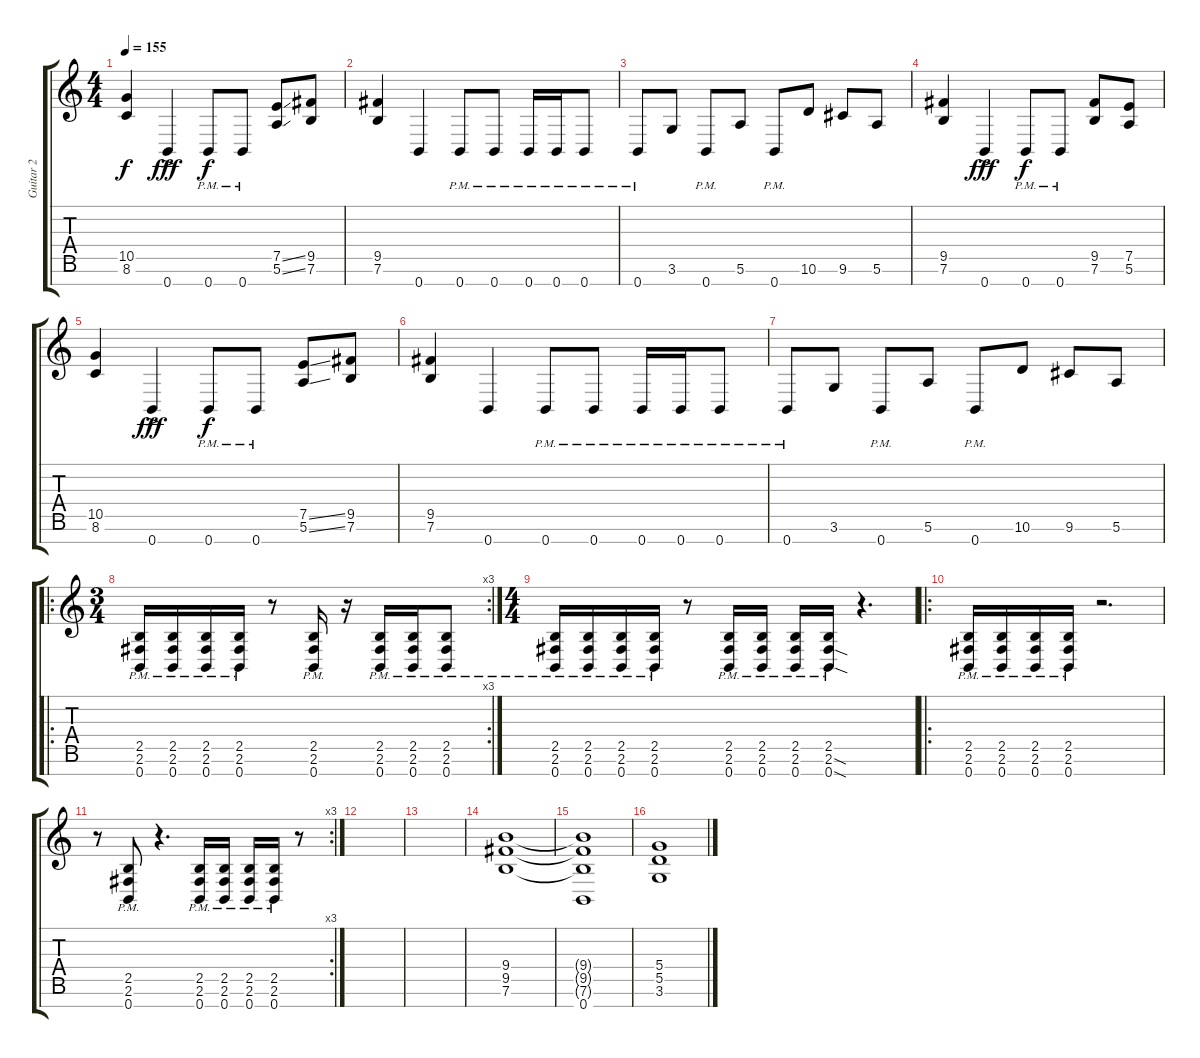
\track ("Guitar 2" "Guitar 2") {instrument distortionguitar}
\staff {score tabs}
\tuning (E4 B3 G3 D3 A2 E2 B1) {hide}
\ts (4 4)
\tempo 155
\clef g2
\ks c
(10.5 8.6).4{dy f} 0.7{ac}.4{dy fff} 0.7{pm}.8{dy f} 0.7{pm}.8 (7.5{ss} 5.6{ss}).8 (9.5 7.6).8 |
(9.5 7.6).4 0.7.4 0.7{pm}.8 0.7{pm}.8 0.7{pm}.16 0.7{pm}.16 0.7{pm}.8 |
0.7{pm}.8 3.6.8 0.7{pm}.8 5.6.8 0.7{pm}.8 10.6.8 9.6.8 5.6.8 |
(9.5 7.6).4 0.7{ac}.4{dy fff} 0.7{pm}.8{dy f} 0.7{pm}.8 (9.5 7.6).8 (7.5 5.6).8 |
(10.5 8.6).4 0.7{ac}.4{dy fff} 0.7{pm}.8{dy f} 0.7{pm}.8 (7.5{ss} 5.6{ss}).8 (9.5 7.6).8 |
(9.5 7.6).4 0.7.4 0.7{pm}.8 0.7{pm}.8 0.7{pm}.16 0.7{pm}.16 0.7{pm}.8 |
0.7{pm}.8 3.6.8 0.7{pm}.8 5.6.8 0.7{pm}.8 10.6.8 9.6.8 5.6.8 |
\ro
\rc 3
\ts (3 4)
(2.5{pm} 2.6{pm} 0.7{pm}).16 (2.5{pm} 2.6{pm} 0.7{pm}).16 (2.5{pm} 2.6{pm} 0.7{pm}).16 (2.5{pm} 2.6{pm} 0.7{pm}).16 r.8 (2.5{pm} 2.6{pm} 0.7{pm}).16 r.16 (2.5{pm} 2.6{pm} 0.7{pm}).16 (2.5{pm} 2.6{pm} 0.7{pm}).16 (2.5{pm} 2.6{pm} 0.7{pm}).8 |
\ts (4 4)
(2.5{pm} 2.6{pm} 0.7{pm}).16 (2.5{pm} 2.6{pm} 0.7{pm}).16 (2.5{pm} 2.6{pm} 0.7{pm}).16 (2.5{pm} 2.6{pm} 0.7{pm}).16 r.8 (2.5{pm} 2.6 0.7).16 (2.5{pm} 2.6 0.7).16 (2.5{pm} 2.6 0.7).16 (2.5{pm} 2.6{sod} 0.7{sod}).16 r.4{d} |
\ro
(2.5{pm} 2.6{pm} 0.7{pm}).16 (2.5{pm} 2.6{pm} 0.7{pm}).16 (2.5{pm} 2.6{pm} 0.7{pm}).16 (2.5{pm} 2.6{pm} 0.7{pm}).16 r.2{d} |
\rc 3
r.8 (2.5{pm} 2.6{pm} 0.7{pm}).8 r.4{d} (2.5{pm} 2.6{pm} 0.7{pm}).16 (2.5{pm} 2.6{pm} 0.7{pm}).16 (2.5{pm} 2.6{pm} 0.7{pm}).16 (2.5{pm} 2.6{pm} 0.7{pm}).16 r.8 |
|
|
(9.4 9.5 7.6).1 |
(9.4{t} 9.5{t} 7.6{t} 0.7).1 |
(5.4 5.5 3.6).1
